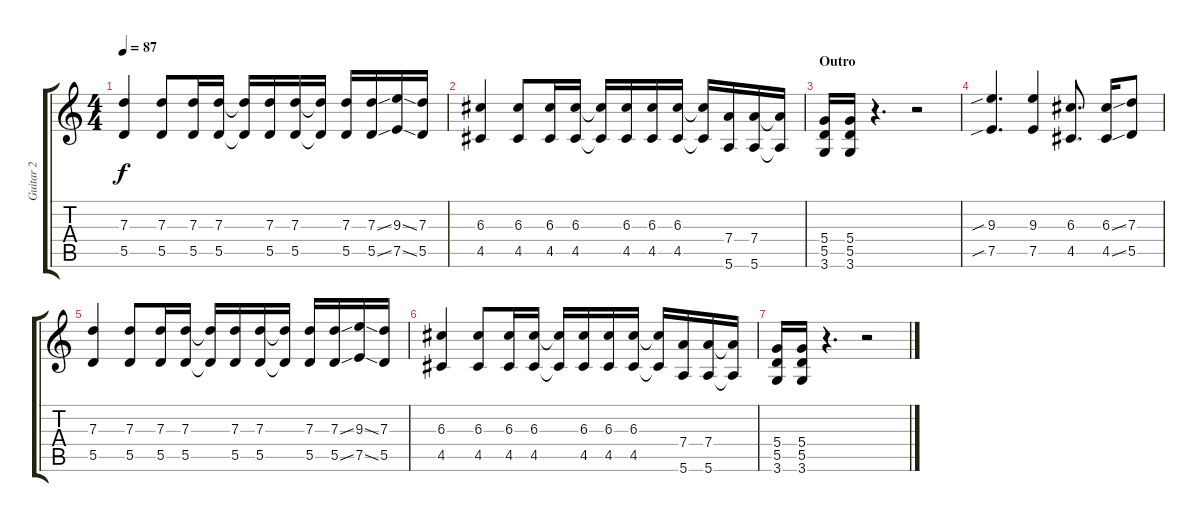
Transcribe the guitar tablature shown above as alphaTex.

\track ("Guitar 2" "Guitar 2") {instrument distortionguitar}
\staff {score tabs}
\tuning (E4 B3 G3 D3 A2 E2) {hide}
\ts (4 4)
\tempo 87
\clef g2
\ks c
(7.3 5.5).4{dy f} (7.3 5.5).8 (7.3 5.5).16 (7.3 5.5).16 (7.3{t} 5.5{t}).16 (7.3 5.5).16 (7.3 5.5).16 (7.3{t} 5.5{t}).16 (7.3 5.5).16 (7.3{ss} 5.5{ss}).16 (9.3{ss} 7.5{ss}).16 (7.3 5.5).16 |
(6.3 4.5).4 (6.3 4.5).8 (6.3 4.5).16 (6.3 4.5).16 (6.3{t} 4.5{t}).16 (6.3 4.5).16 (6.3 4.5).16 (6.3 4.5).16 (6.3{t} 4.5{t}).16 (7.4 5.6).16 (7.4 5.6).16 (7.4{t} 5.6{t}).16 |
\section ("" "Outro")
(5.4 5.5 3.6).16 (5.4 5.5 3.6).16 r.4{d} r.2 |
(9.3{sib} 7.5{sib}).4{d} (9.3 7.5).4 (6.3 4.5).8{d} (6.3{ss} 4.5{ss}).16 (7.3 5.5).8 |
(7.3 5.5).4 (7.3 5.5).8 (7.3 5.5).16 (7.3 5.5).16 (7.3{t} 5.5{t}).16 (7.3 5.5).16 (7.3 5.5).16 (7.3{t} 5.5{t}).16 (7.3 5.5).16 (7.3{ss} 5.5{ss}).16 (9.3{ss} 7.5{ss}).16 (7.3 5.5).16 |
(6.3 4.5).4 (6.3 4.5).8 (6.3 4.5).16 (6.3 4.5).16 (6.3{t} 4.5{t}).16 (6.3 4.5).16 (6.3 4.5).16 (6.3 4.5).16 (6.3{t} 4.5{t}).16 (7.4 5.6).16 (7.4 5.6).16 (7.4{t} 5.6{t}).16 |
(5.4 5.5 3.6).16 (5.4 5.5 3.6).16 r.4{d} r.2
